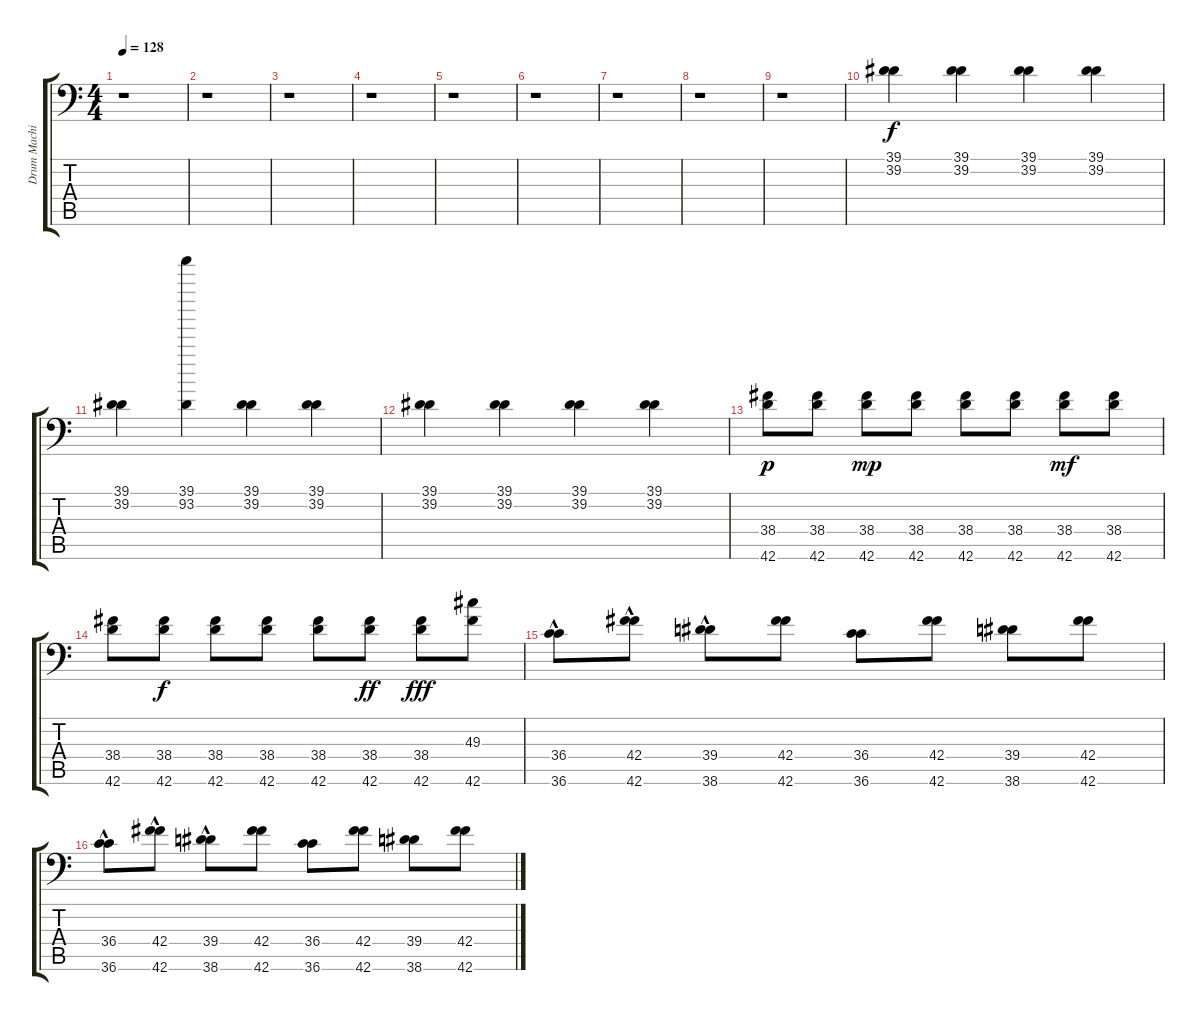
\track ("Drum Machine" "Drum Machi") {instrument acousticgrandpiano}
\staff {score tabs}
\tuning (C-1 C-1 C-1 C-1 C-1 C-1) {hide}
\ts (4 4)
\tempo 128
\clef f4
\ks c
r.1{dy f} |
r.1 |
r.1 |
r.1 |
r.1 |
r.1 |
r.1 |
r.1 |
r.1 |
(39.1 39.2).4 (39.1 39.2).4 (39.1 39.2).4 (39.1 39.2).4 |
(39.1 39.2).4 (39.1 93.2).4 (39.1 39.2).4 (39.1 39.2).4 |
(39.1 39.2).4 (39.1 39.2).4 (39.1 39.2).4 (39.1 39.2).4 |
(38.4 42.6).8{dy p} (38.4 42.6).8 (38.4 42.6).8{dy mp} (38.4 42.6).8 (38.4 42.6).8 (38.4 42.6).8 (38.4 42.6).8{dy mf} (38.4 42.6).8 |
(38.4 42.6).8 (38.4 42.6).8{dy f} (38.4 42.6).8 (38.4 42.6).8 (38.4 42.6).8 (38.4 42.6).8{dy ff} (38.4 42.6).8{dy fff} (49.3 42.6).8 |
(36.4{hac} 36.6{hac}).8 (42.4{hac} 42.6{hac}).8 (39.4{hac} 38.6{hac}).8 (42.4 42.6).8 (36.4 36.6).8 (42.4 42.6).8 (39.4 38.6).8 (42.4 42.6).8 |
(36.4{hac} 36.6{hac}).8 (42.4{hac} 42.6{hac}).8 (39.4{hac} 38.6{hac}).8 (42.4 42.6).8 (36.4 36.6).8 (42.4 42.6).8 (39.4 38.6).8 (42.4 42.6).8
